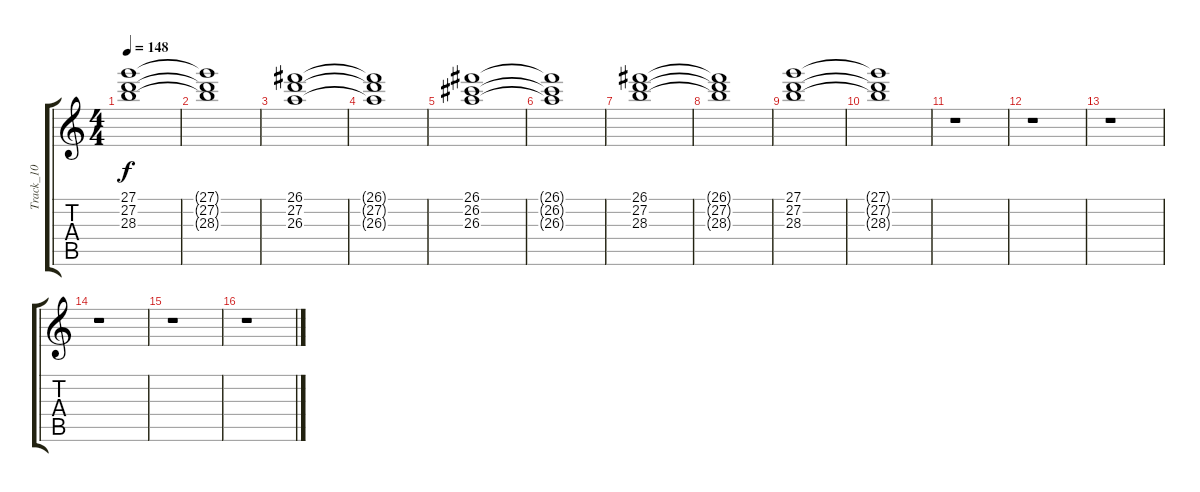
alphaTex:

\track ("Track_10" "Track_10") {instrument drawbarorgan}
\staff {score tabs}
\tuning (E4 B3 G3 D3 A2 E2) {hide}
\ts (4 4)
\tempo 148
\clef g2
\ks c
(27.1 27.2 28.3).1{dy f} |
(27.1{t} 27.2{t} 28.3{t}).1 |
(26.1 27.2 26.3).1 |
(26.1{t} 27.2{t} 26.3{t}).1 |
(26.1 26.2 26.3).1 |
(26.1{t} 26.2{t} 26.3{t}).1 |
(26.1 27.2 28.3).1 |
(26.1{t} 27.2{t} 28.3{t}).1 |
(27.1 27.2 28.3).1 |
(27.1{t} 27.2{t} 28.3{t}).1 |
r.1 |
r.1 |
r.1 |
r.1 |
r.1 |
r.1
